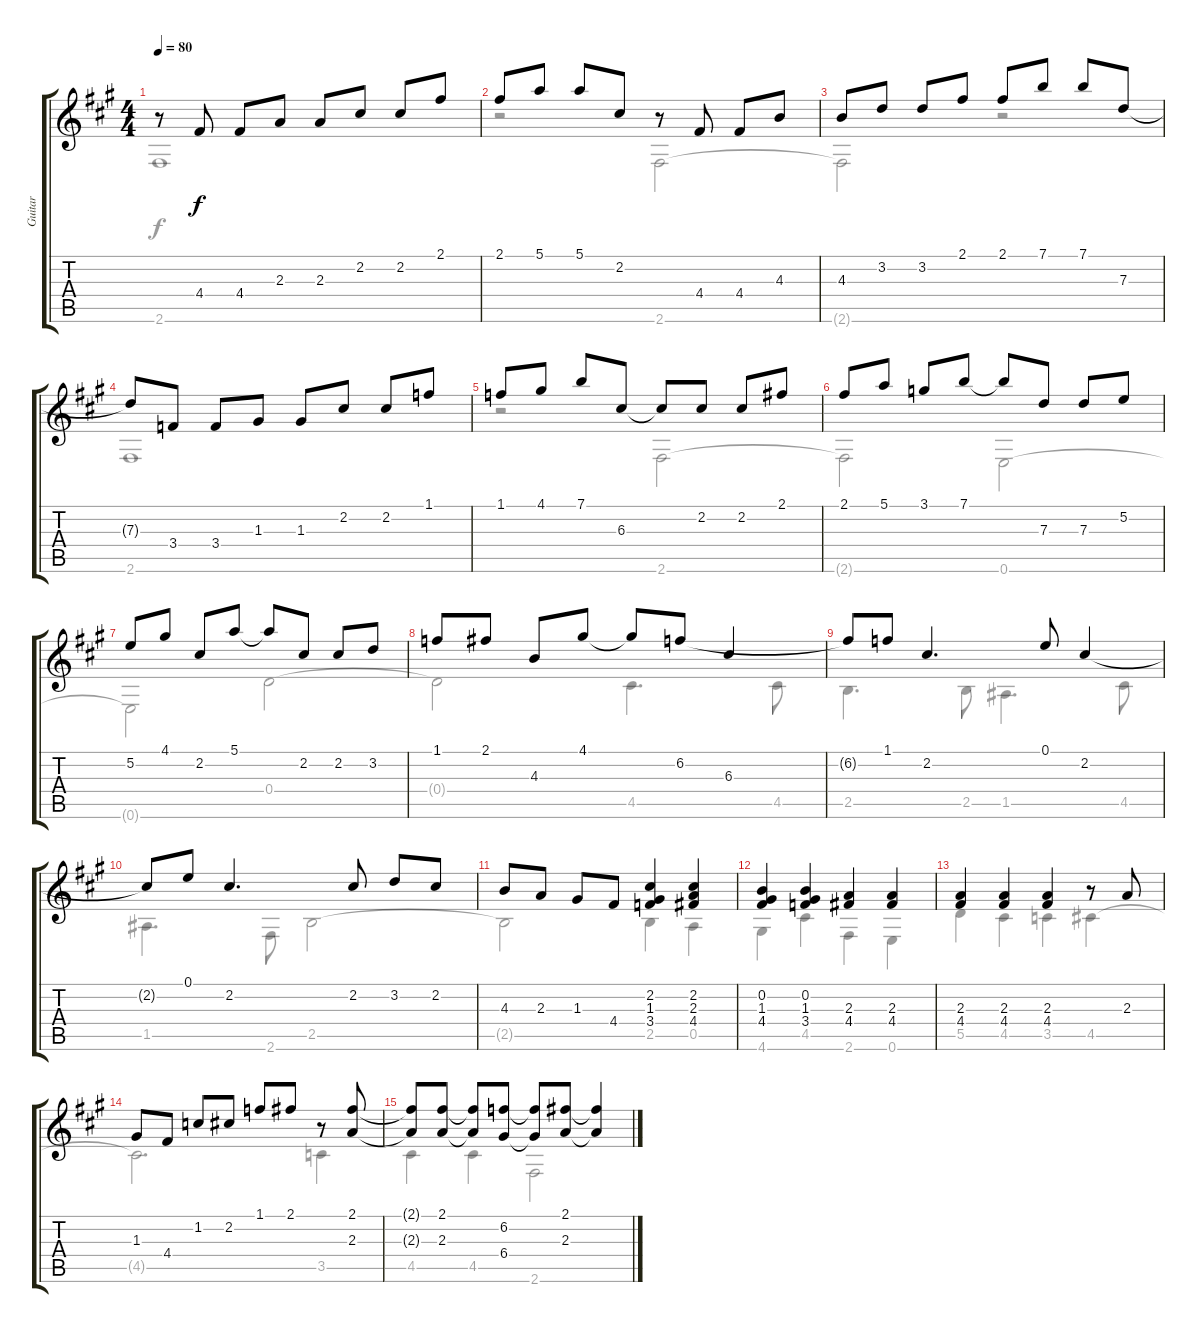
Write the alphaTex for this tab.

\track ("Guitar" "Guitar") {instrument acousticguitarnylon}
\staff {score tabs}
\tuning (E4 B3 G3 D3 A2 E2) {hide}
\voice
\ts (4 4)
\tempo 80
\clef g2
\ks a
r.8{dy f instrument acousticguitarnylon} 4.4.8 4.4.8 2.3.8 2.3.8 2.2.8 2.2.8 2.1.8 |
2.1.8 5.1.8 5.1.8 2.2.8 r.8 4.4.8 4.4.8 4.3.8 |
4.3.8 3.2.8 3.2.8 2.1.8 2.1.8 7.1.8 7.1.8 7.3.8 |
7.3{t}.8 3.4.8 3.4.8 1.3.8 1.3.8 2.2.8 2.2.8 1.1.8 |
1.1.8 4.1.8 7.1.8 6.3.8 6.3{t}.8 2.2.8 2.2.8 2.1.8 |
2.1.8 5.1.8 3.1.8 7.1.8 7.1{t}.8 7.3.8 7.3.8 5.2.8 |
5.2.8 4.1.8 2.2.8 5.1.8 5.1{t}.8 2.2.8 2.2.8 3.2.8 |
1.1.8 2.1.8 4.3.8 4.1.8 4.1{t}.8 6.2.8 6.3.4 |
6.2{t}.8 1.1.8 2.2.4{d} 0.1.8 2.2.4 |
2.2{t}.8 0.1.8 2.2.4{d} 2.2.8 3.2.8 2.2.8 |
4.3.8 2.3.8 1.3.8 4.4.8 (2.2 1.3 3.4).4 (2.2 2.3 4.4).4 |
(0.2 1.3 4.4).4 (0.2 1.3 3.4).4 (2.3 4.4).4 (2.3 4.4).4 |
(2.3 4.4).4 (2.3 4.4).4 (2.3 4.4).4 r.8 2.3.8 |
1.3.8 4.4.8 1.2.8 2.2.8 1.1.8 2.1.8 r.8 (2.1 2.3).8 |
(2.1{t} 2.3{t}).8 (2.1 2.3).8 (2.1{t} 2.3{t}).8 (6.2 6.4).8 (6.2{t} 6.4{t}).8 (2.1 2.3).8 (2.1{t} 2.3{t}).4
\voice
\clef g2
\ottava regular
\simile none
\ks a
2.6.1{dy f} |
r.2 2.6.2 |
2.6{t}.2 r.2 |
2.6.1 |
r.2 2.6.2 |
2.6{t}.2 0.6.2 |
0.6{t}.2 0.4.2 |
0.4{t}.2 4.5.4{d} 4.5.8 |
2.5.4{d} 2.5.8 1.5.4{d} 4.5.8 |
1.5.4{d} 2.6.8 2.5.2 |
2.5{t}.2 2.5.4 0.5.4 |
4.6.4 4.5.4 2.6.4 0.6.4 |
5.5.4 4.5.4 3.5.4 4.5.4 |
4.5{t}.2{d} 3.5.4 |
4.5.4 4.5.4 2.6.2
